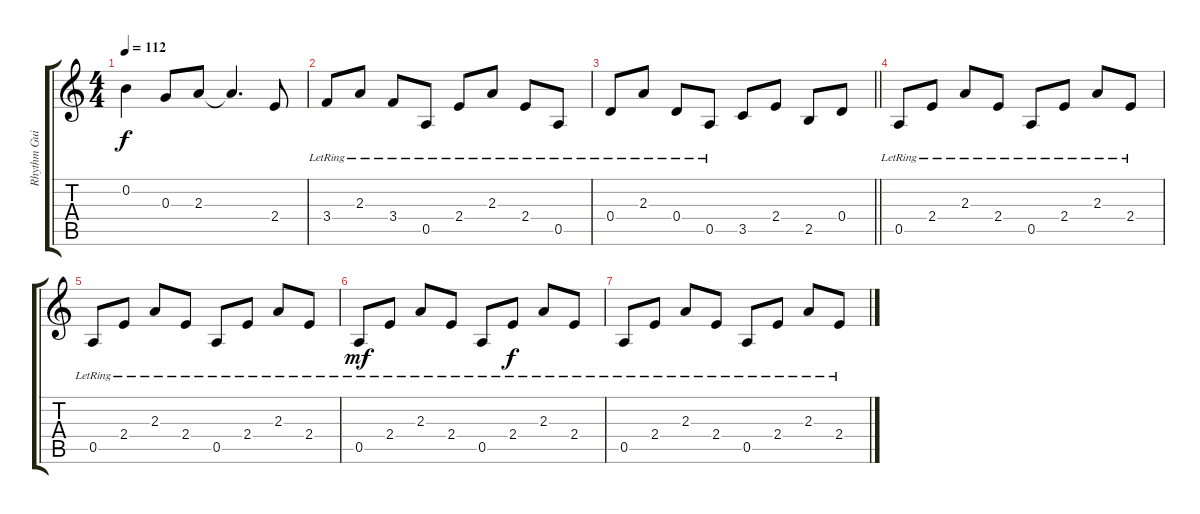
\track ("Rhythm Guitar" "Rhythm Gui") {instrument overdrivenguitar}
\staff {score tabs}
\tuning (E4 B3 G3 D3 A2 E2) {hide}
\ts (4 4)
\tempo 112
\clef g2
\ks c
0.2.4{dy f} 0.3.8 2.3.8 2.3{t}.4{d} 2.4.8 |
3.4{lr}.8 2.3{lr}.8 3.4{lr}.8 0.5{lr}.8 2.4{lr}.8 2.3{lr}.8 2.4{lr}.8 0.5{lr}.8 |
\barLineRight lightlight
0.4{lr}.8 2.3{lr}.8 0.4{lr}.8 0.5{lr}.8 3.5.8 2.4.8 2.5.8 0.4.8 |
0.5{lr}.8{volume 0} 2.4{lr}.8 2.3{lr}.8 2.4{lr}.8 0.5{lr}.8 2.4{lr}.8 2.3{lr}.8 2.4{lr}.8 |
0.5{lr}.8 2.4{lr}.8 2.3{lr}.8 2.4{lr}.8 0.5{lr}.8 2.4{lr}.8 2.3{lr}.8 2.4{lr}.8 |
0.5{lr}.8{dy mf} 2.4{lr}.8 2.3{lr}.8 2.4{lr}.8 0.5{lr}.8 2.4{lr}.8{dy f} 2.3{lr}.8 2.4{lr}.8 |
0.5{lr}.8 2.4{lr}.8 2.3{lr}.8 2.4{lr}.8 0.5{lr}.8 2.4{lr}.8 2.3{lr}.8 2.4{lr}.8
